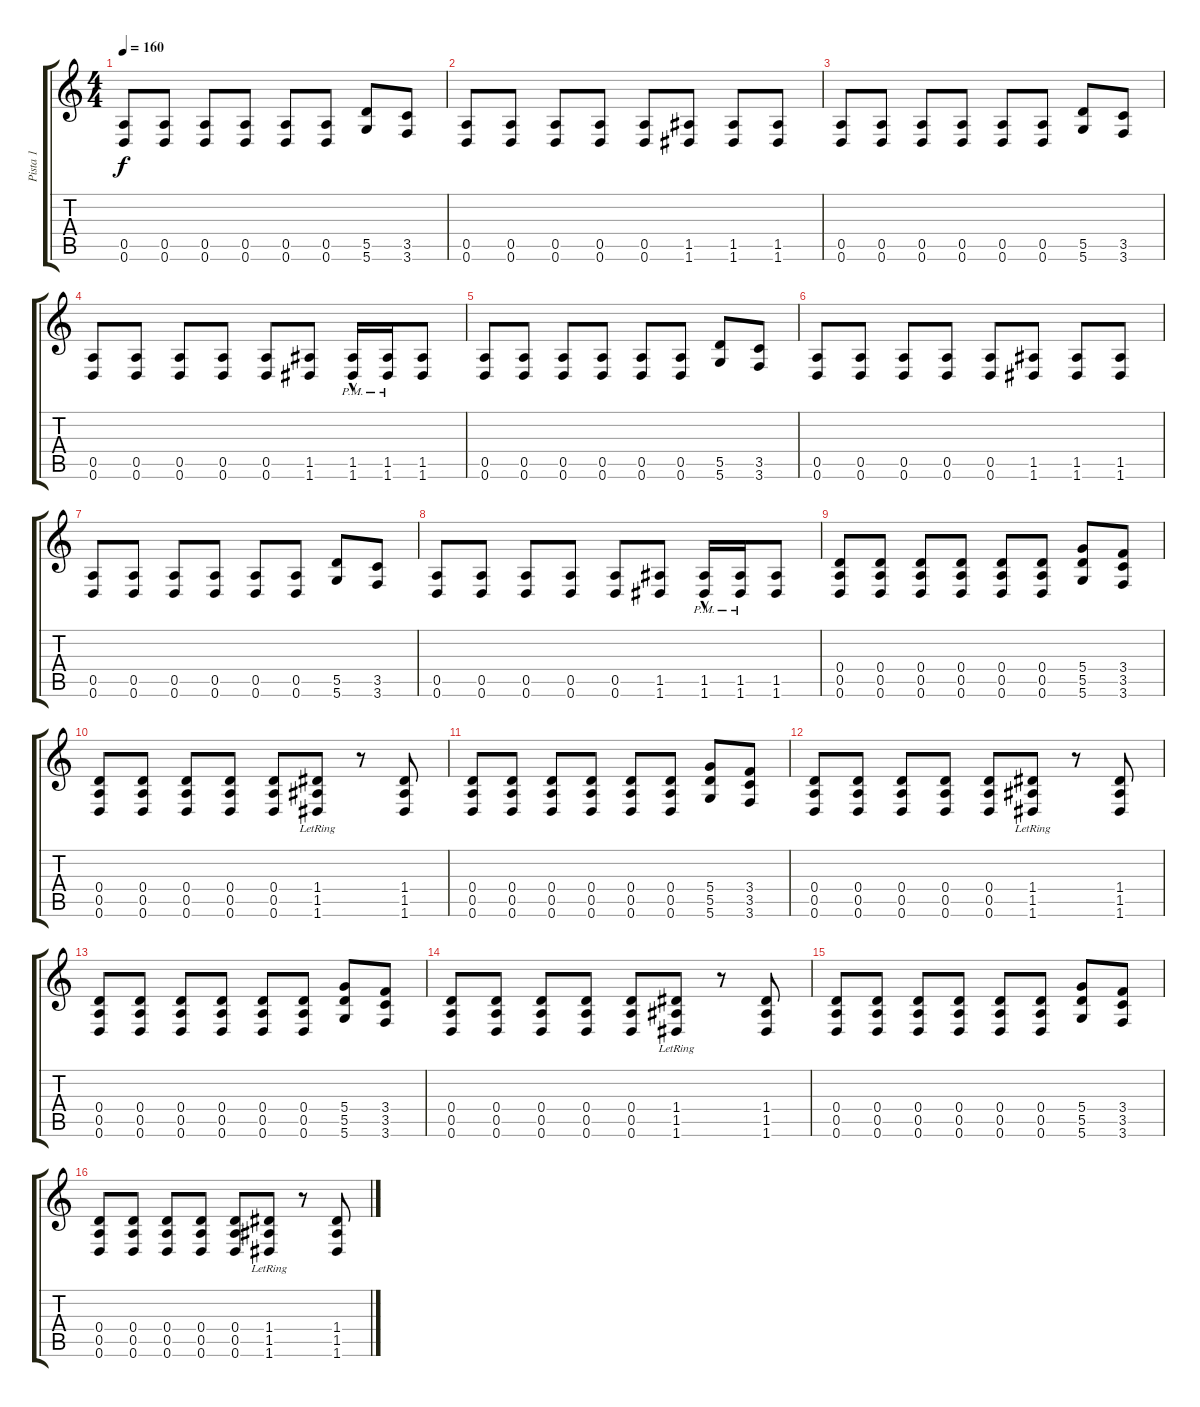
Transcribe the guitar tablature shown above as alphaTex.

\track ("Pista 1" "Pista 1") {instrument distortionguitar}
\staff {score tabs}
\tuning (E4 B3 G3 D3 A2 D2) {hide}
\ts (4 4)
\tempo 160
\clef g2
\ks c
(0.5 0.6).8{dy f volume 7} (0.5 0.6).8 (0.5 0.6).8 (0.5 0.6).8 (0.5 0.6).8 (0.5 0.6).8 (5.5 5.6).8 (3.5 3.6).8 |
(0.5 0.6).8 (0.5 0.6).8 (0.5 0.6).8 (0.5 0.6).8 (0.5 0.6).8 (1.5 1.6).8 (1.5 1.6).8 (1.5 1.6).8 |
(0.5 0.6).8 (0.5 0.6).8 (0.5 0.6).8 (0.5 0.6).8 (0.5 0.6).8 (0.5 0.6).8 (5.5 5.6).8 (3.5 3.6).8 |
(0.5 0.6).8 (0.5 0.6).8 (0.5 0.6).8 (0.5 0.6).8 (0.5 0.6).8 (1.5 1.6).8 (1.5{hac pm} 1.6{hac}).16 (1.5{pm} 1.6).16 (1.5 1.6).8 |
(0.5 0.6).8{volume 7} (0.5 0.6).8 (0.5 0.6).8 (0.5 0.6).8 (0.5 0.6).8 (0.5 0.6).8 (5.5 5.6).8 (3.5 3.6).8 |
(0.5 0.6).8 (0.5 0.6).8 (0.5 0.6).8 (0.5 0.6).8 (0.5 0.6).8 (1.5 1.6).8 (1.5 1.6).8 (1.5 1.6).8 |
(0.5 0.6).8 (0.5 0.6).8 (0.5 0.6).8 (0.5 0.6).8 (0.5 0.6).8 (0.5 0.6).8 (5.5 5.6).8 (3.5 3.6).8 |
(0.5 0.6).8 (0.5 0.6).8 (0.5 0.6).8 (0.5 0.6).8 (0.5 0.6).8 (1.5 1.6).8 (1.5{hac pm} 1.6{hac}).16 (1.5{pm} 1.6).16 (1.5 1.6).8 |
(0.4 0.5 0.6).8{volume 15} (0.4 0.5 0.6).8 (0.4 0.5 0.6).8 (0.4 0.5 0.6).8 (0.4 0.5 0.6).8 (0.4 0.5 0.6).8 (5.4 5.5 5.6).8 (3.4 3.5 3.6).8 |
(0.4 0.5 0.6).8 (0.4 0.5 0.6).8 (0.4 0.5 0.6).8 (0.4 0.5 0.6).8 (0.4 0.5 0.6).8 (1.4{lr} 1.5{lr} 1.6{lr}).8 r.8 (1.4 1.5 1.6).8 |
(0.4 0.5 0.6).8{volume 15} (0.4 0.5 0.6).8 (0.4 0.5 0.6).8 (0.4 0.5 0.6).8 (0.4 0.5 0.6).8 (0.4 0.5 0.6).8 (5.4 5.5 5.6).8 (3.4 3.5 3.6).8 |
(0.4 0.5 0.6).8 (0.4 0.5 0.6).8 (0.4 0.5 0.6).8 (0.4 0.5 0.6).8 (0.4 0.5 0.6).8 (1.4{lr} 1.5{lr} 1.6{lr}).8 r.8 (1.4 1.5 1.6).8 |
(0.4 0.5 0.6).8{volume 15} (0.4 0.5 0.6).8 (0.4 0.5 0.6).8 (0.4 0.5 0.6).8 (0.4 0.5 0.6).8 (0.4 0.5 0.6).8 (5.4 5.5 5.6).8 (3.4 3.5 3.6).8 |
(0.4 0.5 0.6).8 (0.4 0.5 0.6).8 (0.4 0.5 0.6).8 (0.4 0.5 0.6).8 (0.4 0.5 0.6).8 (1.4{lr} 1.5{lr} 1.6{lr}).8 r.8 (1.4 1.5 1.6).8 |
(0.4 0.5 0.6).8{volume 15} (0.4 0.5 0.6).8 (0.4 0.5 0.6).8 (0.4 0.5 0.6).8 (0.4 0.5 0.6).8 (0.4 0.5 0.6).8 (5.4 5.5 5.6).8 (3.4 3.5 3.6).8 |
(0.4 0.5 0.6).8 (0.4 0.5 0.6).8 (0.4 0.5 0.6).8 (0.4 0.5 0.6).8 (0.4 0.5 0.6).8 (1.4{lr} 1.5{lr} 1.6{lr}).8 r.8 (1.4 1.5 1.6).8
